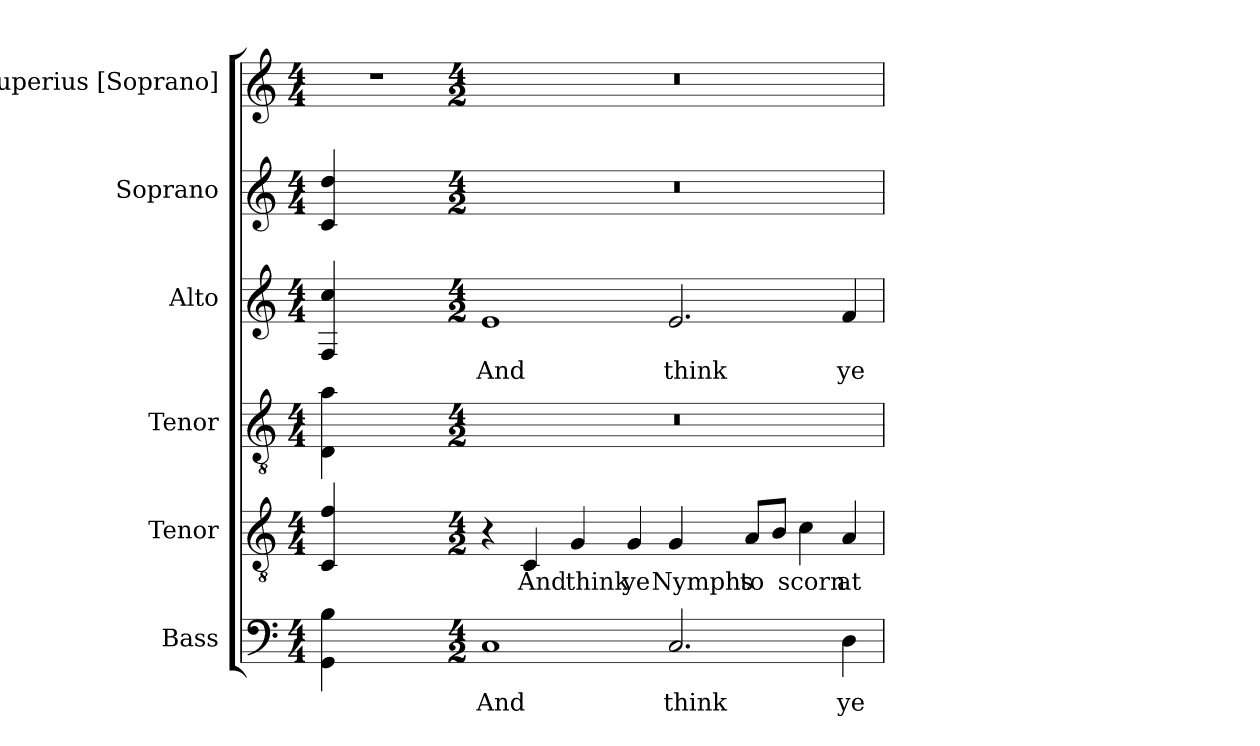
**kern	**text	**kern	**text	**kern	**kern	**text	**kern	**kern
*part6	*part6	*part5	*part5	*part4	*part3	*part3	*part2	*part1
*staff6	*staff6	*staff5	*staff5	*staff4	*staff3	*staff3	*staff2	*staff1
*I"Bass	*	*I"Tenor	*	*I"Tenor	*I"Alto	*	*I"Soprano	*I"Superius [Soprano]
*I'B.	*	*I'T.	*	*I'T.	*I'A.	*	*I'S2.	*I'S1.
!!LO:PB:g=z
*clefF4	*	*clefGv2	*	*clefGv2	*clefG2	*	*clefG2	*clefG2
*	*	*ITrd7c12	*	*ITrd7c12	*	*	*	*
*k[]	*	*k[]	*	*k[]	*k[]	*	*k[]	*k[]
*C:	*	*C:	*	*C:	*C:	*	*C:	*C:
*M4/4	*	*M4/4	*	*M4/4	*M4/4	*	*M4/4	*M4/4
=	=	=	=	=	=	=	=	=
!	!	!	!	!	!	!	!	!LO:N:vis=1
4GGi\ 4Bi	.	4CCi/ 4Fi	.	4DDi\ 4Ai	4Fi/ 4cci	.	4ci/ 4ddi	1r
2.ryy	.	2.ryy	.	2.ryy	2.ryy	.	2.ryy	.
=1-	=1-	=1-	=1-	=1-	=1-	=1-	=1-	=1-
*M4/2	*	*M4/2	*	*M4/2	*M4/2	*	*M4/2	*M4/2
!	!LO:LY:b:color=#000000	!	!	!LO:N:vis=1	!	!	!	!
!	!	!	!	!	!	!LO:LY:b:color=#000000	!LO:N:vis=1	!LO:N:vis=1
1Ci	And	4r	.	0r	1ei	And	0r	0r
!	!	!	!LO:LY:b:color=#000000	!	!	!	!	!
.	.	4CCi/	And	.	.	.	.	.
!	!	!	!LO:LY:b:color=#000000	!	!	!	!	!
.	.	4GGi/	think	.	.	.	.	.
!	!	!	!LO:LY:b:color=#000000	!	!	!	!	!
.	.	4GGi/	ye	.	.	.	.	.
!	!LO:LY:b:color=#000000	!	!	!	!	!	!	!
!	!	!	!LO:LY:b:color=#000000	!	!	!	!	!
!	!	!	!	!	!	!LO:LY:b:color=#000000	!	!
2.Ci/	think	4GGi/	Nymphs	.	2.ei/	think	.	.
!	!	!	!LO:LY:b:color=#000000	!	!	!	!	!
.	.	8AAi/L	to	.	.	.	.	.
.	.	8BBi/J	.	.	.	.	.	.
!	!	!	!LO:LY:b:color=#000000	!	!	!	!	!
.	.	4Ci\	scorn	.	.	.	.	.
!	!LO:LY:b:color=#000000	!	!	!	!	!	!	!
!	!	!	!LO:LY:b:color=#000000	!	!	!	!	!
!	!	!	!	!	!	!LO:LY:b:color=#000000	!	!
4Di\	ye	4AAi/	at	.	4fi/	ye	.	.
=	=	=	=	=	=	=	=	=
*-	*-	*-	*-	*-	*-	*-	*-	*-
